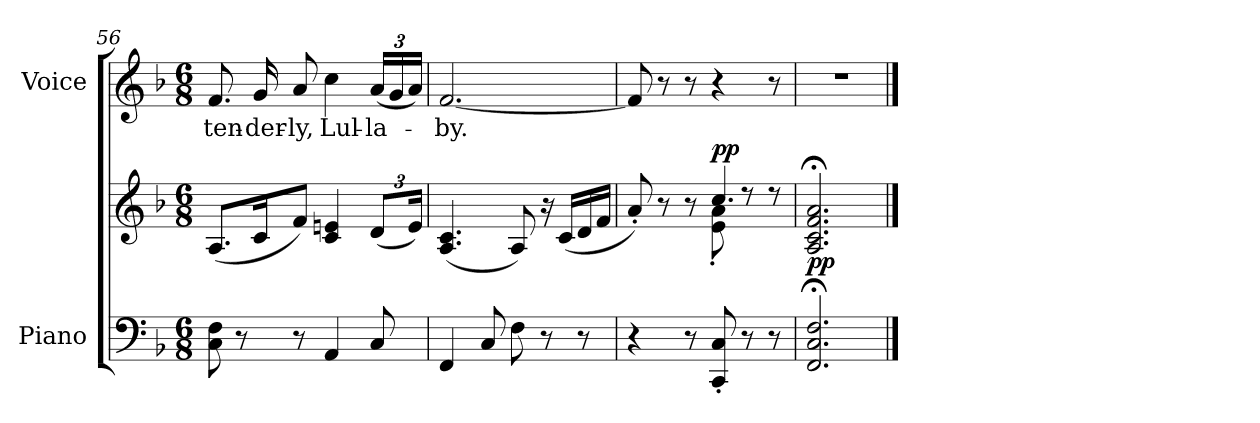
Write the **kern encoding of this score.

**kern	**kern	**dynam	**kern	**text
*part2	*part2	*part2	*part1	*part1
*staff3	*staff2	*staff2/3	*staff1	*staff1
*I"Piano	*	*	*I"Voice	*
*I'Pno	*	*	*	*
*clefF4	*clefG2	*	*clefG2	*
*k[b-]	*k[b-]	*	*k[b-]	*
*M6/8	*M6/8	*	*M6/8	*
=56	=56	=56	=56	=56
!	!	!	!	!LO:LY:b
8C\ 8F\	(>8.A/L	.	8.f/	ten-
8r	.	.	.	.
!	!	!	!	!LO:LY:b
.	16c/K	.	16g/	-der-
!	!	!	!	!LO:LY:b
8r	8f/J)	.	8a/	-ly,
!	!	!LO:DY:b	!	!LO:LY:b
!	!	!LO:DY:n=1:b	!	!
!	!	!LO:DY:n=2:b	!	!
4AA/	4c/ 4en/	other-dynamics p other-dynamics	4cc\	Lul-
*	*Xbrackettup	*	*Xbrackettup	*
!	!	!	!	!LO:LY:b
8C/	(>12d/L	.	(>24a/LL	-la-
.	.	.	24g/	.
.	24e/Jk)	.	24a/JJ)	.
!!LO:LB:g=z
=57	=57	=57	=57	=57
!	!	!	!	!LO:LY:b
*	*	*	*^	*
4FF/	(>4.A/ 4.c/	.	[2.f/	2ryy	-by.
8C/	.	.	.	.	.
8F\	8A/)	.	.	.	.
*	*	*	*MM76	*	*
8r	16r	.	.	4ryy	.
.	(<16c/LL	.	.	.	.
8r	16d/	.	.	.	.
.	16f/JJ	.	.	.	.
*	*	*	*v	*v	*
=58	=58	=58	=58	=58
*	*^	*	*	*
4r	8a'/)	4.ryy	.	8f/]	.
.	8r	.	.	8r	.
8r	8r	.	.	8r	.
!	!	!	!LO:DY:a	!	!
8CC/' 8C/'	4.cc/	8e\' 8a\'	pp	4r	.
8r	.	8rdd	.	.	.
8r	.	8rdd	.	8r	.
=59	=59	=59	=59	=59	=59
!	!	!	!LO:DY:b	!	!
*	*v	*v	*	*	*
2.FF/; 2.C/; 2.F/;	2.A/;< 2.c/;< 2.f/;< 2.a/;<	pp	2.r	.
==	==	==	==	==
*-	*-	*-	*-	*-
